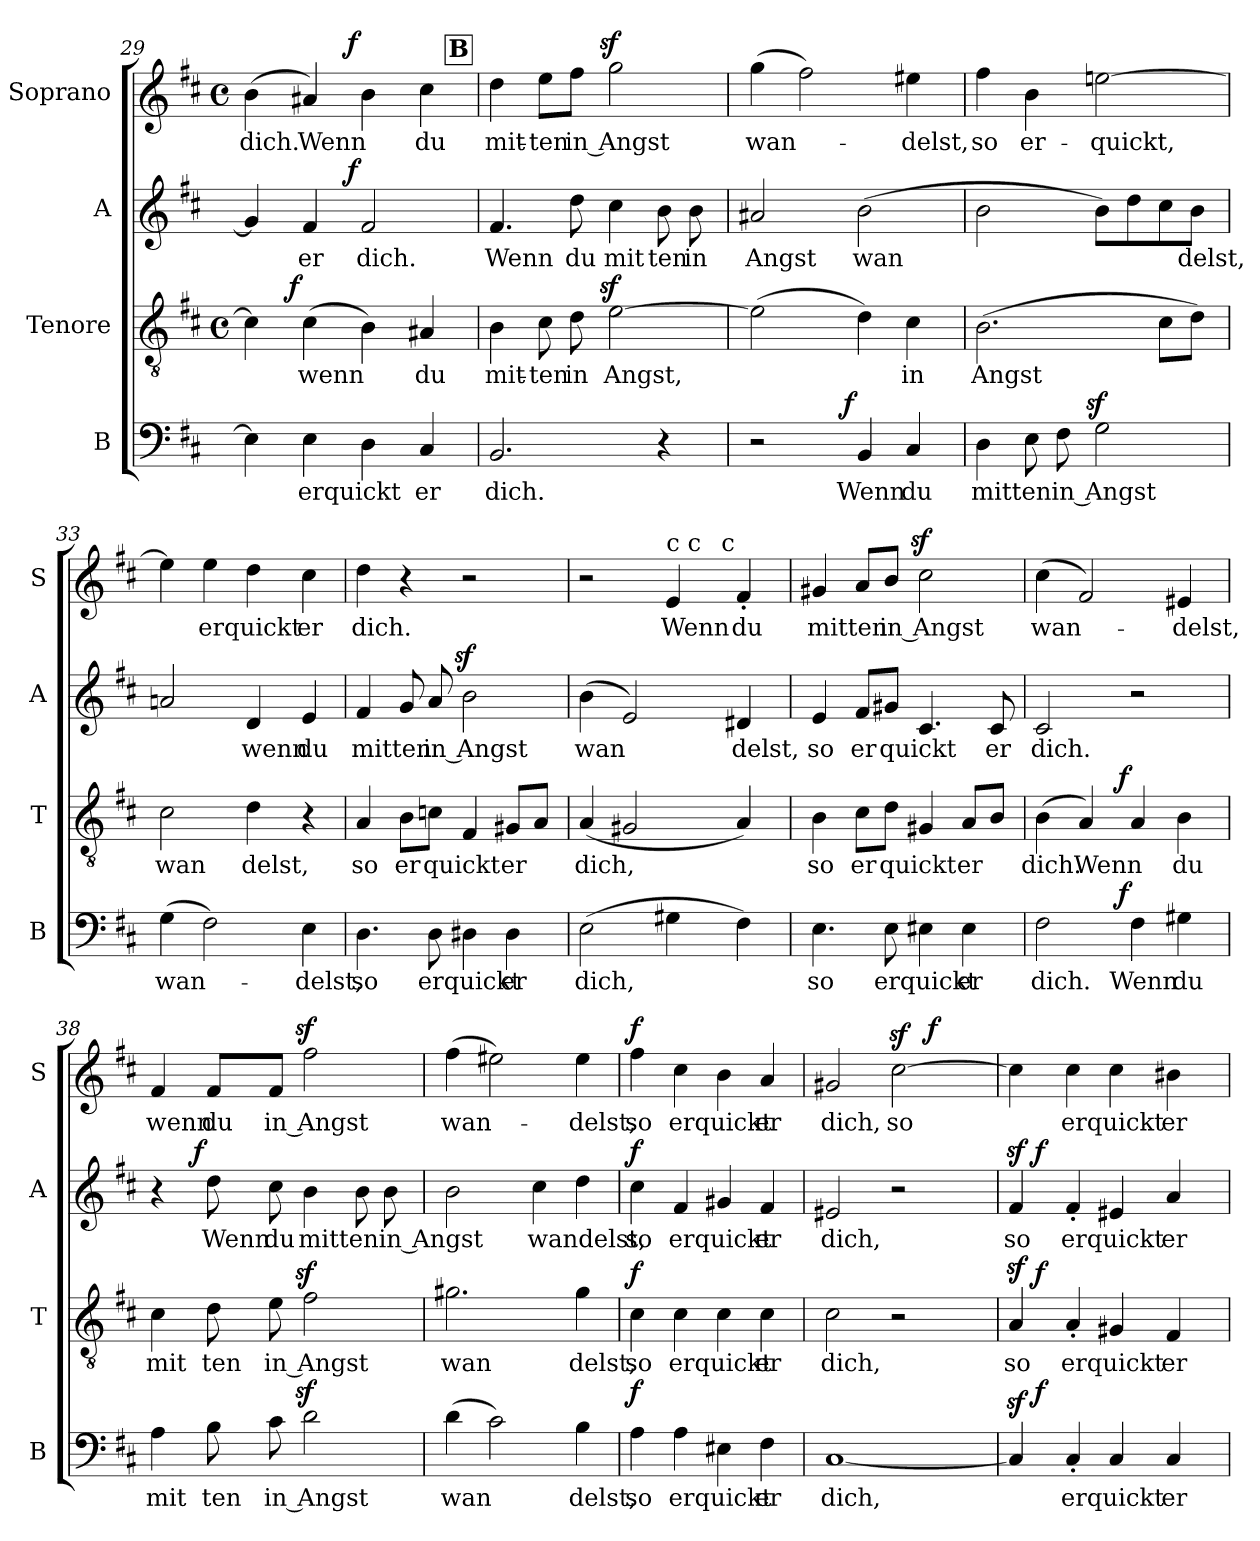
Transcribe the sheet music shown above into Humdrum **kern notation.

**kern	**text	**dynam	**kern	**text	**dynam	**kern	**text	**dynam	**kern	**text	**dynam
*part4	*part4	*part4	*part3	*part3	*part3	*part2	*part2	*part2	*part1	*part1	*part1
*staff4	*staff4	*staff4	*staff3	*staff3	*staff3	*staff2	*staff2	*staff2	*staff1	*staff1	*staff1
*I"B	*	*	*I"Tenore	*	*	*I"A	*	*	*I"Soprano	*	*
*I'B	*	*	*I'T	*	*	*I'A	*	*	*I'S	*	*
*clefF4	*	*	*clefGv2	*	*	*clefG2	*	*	*clefG2	*	*
*k[f#c#]	*	*	*k[f#c#]	*	*	*k[f#c#]	*	*	*k[f#c#]	*	*
*D:	*	*	*D:	*	*	*D:	*	*	*D:	*	*
*	*	*	*M4/4	*	*	*	*	*	*M4/4	*	*
*	*	*	*met(c)	*	*	*	*	*	*met(c)	*	*
!!LO:REH:place=s1:a:B:fs=12:t=B:qo=3.75
=29	=29	=29	=29	=29	=29	=29	=29	=29	=29	=29	=29
!	!	!	!	!	!	!	!	!	!	!LO:LY:b	!
*	*	*	*^	*	*	*^	*	*	*^	*	*
4E\]	.	.	4c#\]	8..ryy	.	.	4g/]	4...ryy	.	.	(>4b\	4...ryy	dich.	.
!	!	!	!	!	!	!LO:DY:a	!	!	!	!	!	!	!	!
.	.	.	.	2ryy	.	f	.	.	.	.	.	.	.	.
!	!LO:LY:b	!	!	!	!LO:LY:b	!	!	!	!LO:LY:b:cj	!	!	!	!LO:LY:b	!
4E\	erquickt	.	(>4c#\	.	wenn	.	4f#/	.	er	.	4a#X/)	.	Wenn	.
!	!	!	!	!	!	!	!	!	!	!LO:DY:a	!	!	!	!LO:DY:a
.	.	.	.	.	.	.	.	2ryy	.	f	.	2ryy	.	f
!	!	!	!	!	!	!	!	!	!LO:LY:b:cj	!	!	!	!	!
4D\	.	.	4B\)	.	.	.	2f#/	.	dich.	.	4b\	.	.	.
.	.	.	.	4ryy	.	.	.	.	.	.	.	.	.	.
!	!LO:LY:b:cj	!	!	!	!LO:LY:b:cj	!	!	!	!	!	!	!	!LO:LY:b:cj	!
4C#/	er	.	4A#X/	.	du	.	.	.	.	.	4cc#\	.	du	.
.	.	.	.	32ryy	.	.	.	32ryy	.	.	.	32ryy	.	.
=30	=30	=30	=30	=30	=30	=30	=30	=30	=30	=30	=30	=30	=30	=30
!	!LO:LY:b:cj	!	!	!	!LO:LY:b:cj	!	!	!	!LO:LY:b:cj	!	!	!	!LO:LY:b:cj	!
*	*	*	*	*	*	*	*v	*v	*	*	*	*	*	*
2.BB/	dich.	.	4B\	4ryy	mit-	.	4.f#/	Wenn	.	4dd\	4ryy	mit-	.
!	!	!	!	!	!LO:LY:b:cj	!	!	!	!	!	!	!LO:LY:b:cj	!
.	.	.	8c#\	8...ryy	-ten	.	.	.	.	8ee\L	8...ryy	-ten	.
!	!	!	!	!	!LO:LY:b:cj	!	!	!LO:LY:b:cj	!	!	!	!LO:LY:b:cj	!
.	.	.	8d\	.	in	.	8dd\	du	.	8ff#\J	.	in Angst	.
!	!	!	!	!	!	!LO:DY:a	!	!	!	!	!	!	!LO:DY:a
.	.	.	.	2ryy	.	sf	.	.	.	.	2ryy	.	sf
!	!	!	!	!	!LO:LY:b	!	!	!LO:LY:b:cj	!	!	!	!	!
.	.	.	[>2e\	.	Angst,	.	4cc#\	mit	.	2gg\	.	.	.
!	!	!	!	!	!	!	!	!LO:LY:b:cj	!	!	!	!	!
4r	.	.	.	.	.	.	8b\	ten	.	.	.	.	.
!	!	!	!	!	!	!	!	!LO:LY:b:cj	!	!	!	!	!
.	.	.	.	.	.	.	8b\	in	.	.	.	.	.
.	.	.	.	64ryy	.	.	.	.	.	.	64ryy	.	.
=31	=31	=31	=31	=31	=31	=31	=31	=31	=31	=31	=31	=31	=31
!	!	!	!	!	!	!	!	!LO:LY:b:cj	!	!	!	!LO:LY:b	!
*^	*	*	*v	*v	*	*	*	*	*	*v	*v	*	*
2r	4...ryy	.	.	(>2e\]	.	.	2a#X/	Angst	.	(>4gg\	wan-	.
.	.	.	.	.	.	.	.	.	.	2ff#\)	.	.
!	!	!	!LO:DY:a	!	!	!	!	!	!	!	!	!
.	2ryy	.	f	.	.	.	.	.	.	.	.	.
!	!	!LO:LY:b:cj	!	!	!	!	!	!LO:LY:b	!	!	!	!
4BB/	.	Wenn	.	4d\)	.	.	(<2b\	wan	.	.	.	.
!	!	!LO:LY:b:cj	!	!	!LO:LY:b:cj	!	!	!	!	!	!LO:LY:b:cj	!
4C#/	.	du	.	4c#\	in	.	.	.	.	4ee#X\	-delst,	.
.	32ryy	.	.	.	.	.	.	.	.	.	.	.
!!LO:LB:g=z
=32	=32	=32	=32	=32	=32	=32	=32	=32	=32	=32	=32	=32
!	!	!LO:LY:b:cj	!	!	!LO:LY:b	!	!	!	!	!	!LO:LY:b:cj	!
4D\	4ryy	mitten	.	(>2.B\	Angst	.	2b\	.	.	4ff#\	so	.
!	!	!	!	!	!	!	!	!	!	!	!LO:LY:b:cj	!
8E\	8...ryy	.	.	.	.	.	.	.	.	4b\	er-	.
!	!	!LO:LY:b:cj	!	!	!	!	!	!	!	!	!	!
8F#\	.	in Angst	.	.	.	.	.	.	.	.	.	.
!	!	!	!LO:DY:a	!	!	!	!	!	!	!	!	!
.	2ryy	.	sf	.	.	.	.	.	.	.	.	.
!	!	!	!	!	!	!	!	!	!	!	!LO:LY:b	!
2G\	.	.	.	.	.	.	8b\L)	.	.	[>2een\	-quickt,	.
.	.	.	.	.	.	.	8dd\	.	.	.	.	.
.	.	.	.	8c#\L	.	.	8cc#\	.	.	.	.	.
!	!	!	!	!	!	!	!	!LO:LY:b	!	!	!	!
.	.	.	.	8d\J)	.	.	8b\J	delst,	.	.	.	.
.	64ryy	.	.	.	.	.	.	.	.	.	.	.
=33	=33	=33	=33	=33	=33	=33	=33	=33	=33	=33	=33	=33
!	!	!LO:LY:b	!	!	!LO:LY:b:cj	!	!	!	!	!	!	!
*v	*v	*	*	*	*	*	*	*	*	*	*	*
(>4G\	wan-	.	2c#\	wan	.	2an/	.	.	4ee\]	.	.
!	!	!	!	!	!	!	!	!	!	!LO:LY:b	!
2F#\)	.	.	.	.	.	.	.	.	4ee\	erquickt	.
!	!	!	!	!LO:LY:b:cj	!	!	!LO:LY:b:cj	!	!	!	!
.	.	.	4d\	delst,	.	4d/	wenn	.	4dd\	.	.
!	!LO:LY:b:cj	!	!	!	!	!	!LO:LY:b:cj	!	!	!LO:LY:b:cj	!
4E\	-delst,	.	4r	.	.	4e/	du	.	4cc#\	er	.
=34	=34	=34	=34	=34	=34	=34	=34	=34	=34	=34	=34
!	!LO:LY:b:cj	!	!	!LO:LY:b:cj	!	!	!LO:LY:b:cj	!	!	!LO:LY:b:cj	!
*	*	*	*	*	*	*^	*	*	*	*	*
4.D\	so	.	4A/	so	.	4f#/	4ryy	mitten	.	4dd\	dich.	.
!	!	!	!	!LO:LY:b:cj	!	!	!	!	!	!	!	!
.	.	.	8B\L	er	.	8g/	8...ryy	.	.	4r	.	.
!	!LO:LY:b	!	!	!LO:LY:b	!	!	!	!LO:LY:b:cj	!	!	!	!
8D\	erquickt	.	8cn\J	quickt	.	8a/	.	in Angst	.	.	.	.
!	!	!	!	!	!	!	!	!	!LO:DY:a	!	!	!
.	.	.	.	.	.	.	2ryy	.	sf	.	.	.
4D#X\	.	.	4F#/	.	.	2b\	.	.	.	2r	.	.
!	!LO:LY:b:cj	!	!	!LO:LY:b:cj	!	!	!	!	!	!	!	!
4D#\	er	.	8G#X/L	er	.	.	.	.	.	.	.	.
.	.	.	8A/J	.	.	.	.	.	.	.	.	.
.	.	.	.	.	.	.	64ryy	.	.	.	.	.
=35	=35	=35	=35	=35	=35	=35	=35	=35	=35	=35	=35	=35
!	!LO:LY:b	!	!	!LO:LY:b	!	!	!	!LO:LY:b	!	!	!	!
*	*	*	*	*	*	*v	*v	*	*	*^	*	*
(>2E\	dich,	.	(<4A/	dich,	.	(>4b\	wan	.	2r	2ryy	.	.
.	.	.	2G#X/	.	.	2e/)	.	.	.	.	.	.
!	!	!	!	!	!	!	!	!	!LO:TX:a:t=c c	!	!	!
!	!	!	!	!	!	!	!	!	!	!	!LO:LY:b:cj	!
4G#X\	.	.	.	.	.	.	.	.	4e/	8ryy	Wenn	.
.	.	.	.	.	.	.	.	.	.	16ryy	.	.
.	.	.	.	.	.	.	.	.	.	64ryy	.	.
!	!	!	!	!	!	!	!	!	!	!LO:TX:a:t=c	!	!
.	.	.	.	.	.	.	.	.	.	4ryy	.	.
!	!	!	!	!	!	!	!LO:LY:b:cj	!	!	!	!LO:LY:b:cj	!
4F#\)	.	.	4A/)	.	.	4d#X/	delst,	.	4f#'>/	.	du	.
.	.	.	.	.	.	.	.	.	.	32.ryy	.	.
=36	=36	=36	=36	=36	=36	=36	=36	=36	=36	=36	=36	=36
!	!LO:LY:b:cj	!	!	!LO:LY:b:cj	!	!	!LO:LY:b:cj	!	!	!	!LO:LY:b:cj	!
4.E\	so	.	4B\	so	.	4e/	so	.	4g#X/	4ryy	mitten	.
!	!	!	!	!LO:LY:b:cj	!	!	!LO:LY:b:cj	!	!	!	!	!
.	.	.	8c#\L	er	.	8f#/L	er	.	8a/L	8...ryy	.	.
!	!LO:LY:b	!	!	!LO:LY:b	!	!	!LO:LY:b	!	!	!	!LO:LY:b:cj	!
8E\	erquickt	.	8d\J	quickt	.	8g#X/J	quickt	.	8b/J	.	in Angst	.
!	!	!	!	!	!	!	!	!	!	!	!	!LO:DY:a
.	.	.	.	.	.	.	.	.	.	2ryy	.	sf
4E#X\	.	.	4G#X/	.	.	4.c#/	.	.	2cc#\	.	.	.
!	!LO:LY:b:cj	!	!	!LO:LY:b:cj	!	!	!	!	!	!	!	!
4E#\	er	.	8A/L	er	.	.	.	.	.	.	.	.
!	!	!	!	!	!	!	!LO:LY:b:cj	!	!	!	!	!
.	.	.	8B/J	.	.	8c#/	er	.	.	.	.	.
.	.	.	.	.	.	.	.	.	.	64ryy	.	.
!!LO:PB:g=z
=37	=37	=37	=37	=37	=37	=37	=37	=37	=37	=37	=37	=37
!	!LO:LY:b:cj	!	!	!LO:LY:b	!	!	!LO:LY:b:cj	!	!	!	!LO:LY:b	!
*^	*	*	*^	*	*	*	*	*	*v	*v	*	*
2F#\	4...ryy	dich.	.	(>4B\	4...ryy	dich.	.	2c#/	dich.	.	(>4cc#\	wan-	.
!	!	!	!	!	!	!LO:LY:b	!	!	!	!	!	!	!
.	.	.	.	4A/)	.	Wenn	.	.	.	.	2f#/)	.	.
!	!	!	!LO:DY:a	!	!	!	!LO:DY:a	!	!	!	!	!	!
.	2ryy	.	f	.	2ryy	.	f	.	.	.	.	.	.
!	!	!LO:LY:b:cj	!	!	!	!	!	!	!	!	!	!	!
4F#\	.	Wenn	.	4A/	.	.	.	2r	.	.	.	.	.
!	!	!LO:LY:b:cj	!	!	!	!LO:LY:b:cj	!	!	!	!	!	!LO:LY:b:cj	!
4G#X\	.	du	.	4B\	.	du	.	.	.	.	4e#X/	-delst,	.
.	32ryy	.	.	.	32ryy	.	.	.	.	.	.	.	.
=38	=38	=38	=38	=38	=38	=38	=38	=38	=38	=38	=38	=38	=38
!	!	!LO:LY:b:cj	!	!	!	!LO:LY:b:cj	!	!	!	!	!	!LO:LY:b:cj	!
*	*	*	*	*	*	*	*	*^	*	*	*^	*	*
4A\	4ryy	mit	.	4c#\	4ryy	mit	.	4r	8..ryy	.	.	4f#/	4ryy	wenn	.
!	!	!	!	!	!	!	!	!	!	!	!LO:DY:a	!	!	!	!
.	.	.	.	.	.	.	.	.	2ryy	.	f	.	.	.	.
!	!	!LO:LY:b:cj	!	!	!	!LO:LY:b:cj	!	!	!	!LO:LY:b:cj	!	!	!	!LO:LY:b:cj	!
8B\	8...ryy	ten	.	8d\	8...ryy	ten	.	8dd\	.	Wenn	.	8f#/L	8...ryy	du	.
!	!	!LO:LY:b:cj	!	!	!	!LO:LY:b:cj	!	!	!	!LO:LY:b:cj	!	!	!	!LO:LY:b:cj	!
8c#\	.	in Angst	.	8e\	.	in Angst	.	8cc#\	.	du	.	8f#/J	.	in Angst	.
!	!	!	!LO:DY:a	!	!	!	!LO:DY:a	!	!	!	!	!	!	!	!LO:DY:a
.	2ryy	.	sf	.	2ryy	.	sf	.	.	.	.	.	2ryy	.	sf
!	!	!	!	!	!	!	!	!	!	!LO:LY:b:cj	!	!	!	!	!
2d\	.	.	.	2f#\	.	.	.	4b\	.	mitten	.	2ff#\	.	.	.
.	.	.	.	.	.	.	.	.	4ryy	.	.	.	.	.	.
.	.	.	.	.	.	.	.	8b\	.	.	.	.	.	.	.
!	!	!	!	!	!	!	!	!	!	!LO:LY:b:cj	!	!	!	!	!
.	.	.	.	.	.	.	.	8b\	.	in Angst	.	.	.	.	.
.	.	.	.	.	.	.	.	.	32ryy	.	.	.	.	.	.
.	64ryy	.	.	.	64ryy	.	.	.	.	.	.	.	64ryy	.	.
=39	=39	=39	=39	=39	=39	=39	=39	=39	=39	=39	=39	=39	=39	=39	=39
!	!	!LO:LY:b	!	!	!	!LO:LY:b:cj	!	!	!	!	!	!	!	!LO:LY:b	!
*v	*v	*	*	*	*	*	*	*v	*v	*	*	*v	*v	*	*
*	*	*	*v	*v	*	*	*	*	*	*	*	*
(>4d\	wan	.	2.g#X\	wan	.	2b\	.	.	(>4ff#\	wan-	.
2c#\)	.	.	.	.	.	.	.	.	2ee#X\)	.	.
!	!	!	!	!	!	!	!LO:LY:b	!	!	!	!
.	.	.	.	.	.	4cc#\	wandelst,	.	.	.	.
!	!LO:LY:b:cj	!	!	!LO:LY:b:cj	!	!	!	!	!	!LO:LY:b:cj	!
4B\	delst,	.	4g#\	delst,	.	4dd\	.	.	4ee#\	-delst,	.
=40	=40	=40	=40	=40	=40	=40	=40	=40	=40	=40	=40
!	!LO:LY:b:cj	!LO:DY:a	!	!LO:LY:b:cj	!LO:DY:a	!	!LO:LY:b:cj	!LO:DY:a	!	!LO:LY:b:cj	!LO:DY:a
4A\	so	f	4c#\	so	f	4cc#\	so	f	4ff#\	so	f
!	!LO:LY:b	!	!	!LO:LY:b	!	!	!LO:LY:b	!	!	!LO:LY:b	!
4A\	erquickt	.	4c#\	erquickt	.	4f#/	erquickt	.	4cc#\	erquickt	.
4E#X\	.	.	4c#\	.	.	4g#X/	.	.	4b\	.	.
!	!LO:LY:b:cj	!	!	!LO:LY:b:cj	!	!	!LO:LY:b:cj	!	!	!LO:LY:b:cj	!
4F#\	er	.	4c#\	er	.	4f#/	er	.	4a/	er	.
=41	=41	=41	=41	=41	=41	=41	=41	=41	=41	=41	=41
!	!LO:LY:b	!	!	!LO:LY:b:cj	!	!	!LO:LY:b:cj	!	!	!LO:LY:b:cj	!
*	*	*	*	*	*	*	*	*	*^	*	*
[<1C#	dich,	.	2c#\	dich,	.	2e#X/	dich,	.	2g#X/	2ryy	dich,	.
!	!	!	!	!	!	!	!	!	!	!	!LO:LY:b:cj	!
.	.	.	2r	.	.	2r	.	.	[>2cc#z>\	8ryy	so	.
.	.	.	.	.	.	.	.	.	.	64ryy	.	.
!	!	!	!	!	!	!	!	!	!	!	!	!LO:DY:a
.	.	.	.	.	.	.	.	.	.	4ryy	.	f
.	.	.	.	.	.	.	.	.	.	16..ryy	.	.
=42	=42	=42	=42	=42	=42	=42	=42	=42	=42	=42	=42	=42
!	!	!	!	!LO:LY:b:cj	!	!	!LO:LY:b:cj	!	!	!	!	!
*^	*	*	*^	*	*	*^	*	*	*v	*v	*	*
4C#z>/]	16..ryy	.	.	4Az>/	16..ryy	so	.	4f#z>/	16..ryy	so	.	4cc#\]	.	.
!	!	!	!LO:DY:a	!	!	!	!LO:DY:a	!	!	!	!LO:DY:a	!	!	!
.	2ryy	.	f	.	2ryy	.	f	.	2ryy	.	f	.	.	.
!	!	!LO:LY:b	!	!	!	!LO:LY:b	!	!	!	!LO:LY:b	!	!	!LO:LY:b	!
4C#'>/	.	erquickt	.	4A'>/	.	erquickt	.	4f#'>/	.	erquickt	.	4cc#\	erquickt	.
4C#/	.	.	.	4G#X/	.	.	.	4e#X/	.	.	.	4cc#\	.	.
.	4ryy	.	.	.	4ryy	.	.	.	4ryy	.	.	.	.	.
!	!	!LO:LY:b:cj	!	!	!	!LO:LY:b:cj	!	!	!	!LO:LY:b:cj	!	!	!LO:LY:b:cj	!
4C#/	.	er	.	4F#/	.	er	.	4a/	.	er	.	4b#X\	er	.
.	8ryy	.	.	.	8ryy	.	.	.	8ryy	.	.	.	.	.
.	64ryy	.	.	.	64ryy	.	.	.	64ryy	.	.	.	.	.
*v	*v	*	*	*	*	*	*	*v	*v	*	*	*	*	*
*	*	*	*v	*v	*	*	*	*	*	*	*	*
=	=	=	=	=	=	=	=	=	=	=	=
*-	*-	*-	*-	*-	*-	*-	*-	*-	*-	*-	*-
